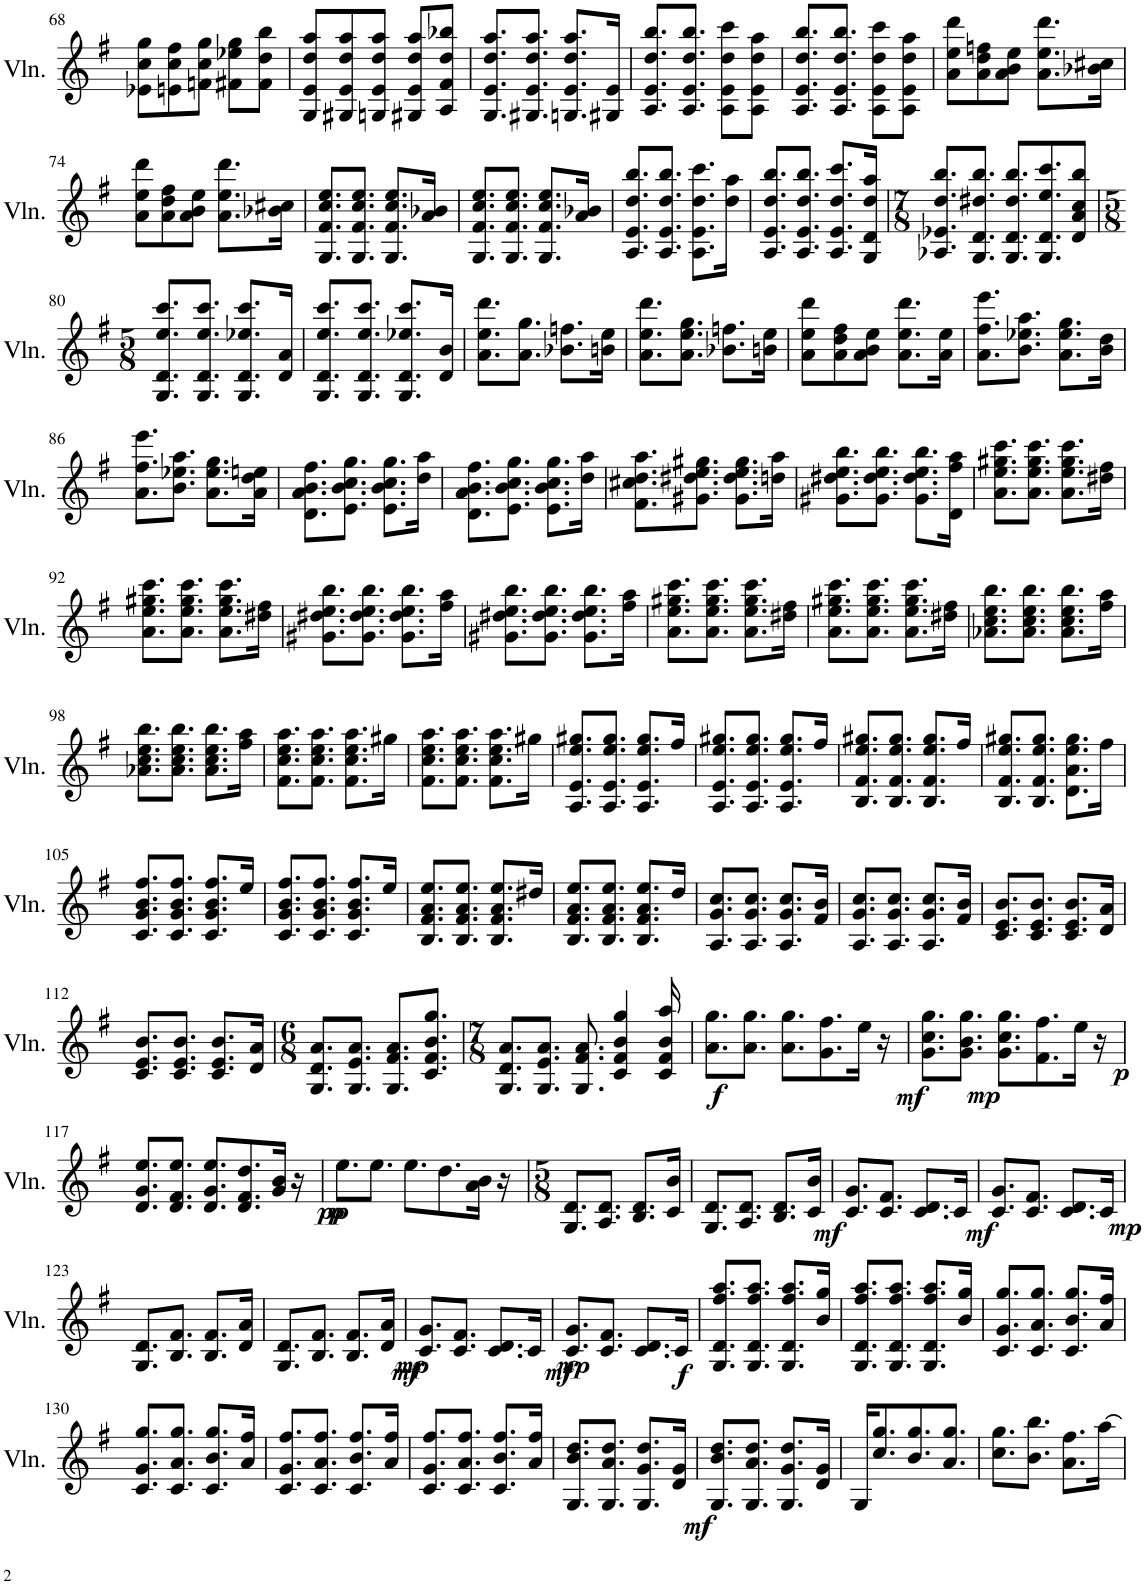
**kern	**dynam
*part1	*part1
*staff1	*staff1
*I"Violin	*
*I'Vln.	*
!!LO:PB:g=z
*clefG2	*
*k[f#]	*
*M5/8	*
=68	=68
8e-X\ 8cc\ 8gg\L	.
8en\ 8cc\ 8ff#\	.
8fn\ 8cc\ 8gg\J	.
8f#X\ 8ee-X\ 8gg\L	.
8f#\ 8dd\ 8bb\J	.
=69	=69
8G/ 8e/ 8dd/ 8aa/L	.
8G#X/ 8e/ 8dd/ 8aa/	.
8Gn/ 8e/ 8dd/ 8aa/J	.
8G#X/ 8e/ 8dd/ 8aa/L	.
8A/ 8f#/ 8dd/ 8bb-X/J	.
=70	=70
8.G/ 8.e/ 8.dd/ 8.aa/L	.
8.G#X/ 8.e/ 8.dd/ 8.aa/J	.
8.Gn/ 8.e/ 8.dd/ 8.aa/L	.
16G#X/ 16e/Jk	.
=71	=71
8.A/ 8.e/ 8.dd/ 8.bb/L	.
8.A/ 8.e/ 8.dd/ 8.bb/J	.
8A\ 8e\ 8dd\ 8ccc\L	.
8A\ 8e\ 8dd\ 8aa\J	.
=72	=72
8.A/ 8.e/ 8.dd/ 8.bb/L	.
8.A/ 8.e/ 8.dd/ 8.bb/J	.
8A\ 8e\ 8dd\ 8ccc\L	.
8A\ 8e\ 8dd\ 8aa\J	.
=73	=73
8a\ 8ee\ 8ddd\L	.
8a\ 8dd\ 8ffn\	.
8a\ 8b\ 8ee\J	.
8.a\ 8.ee\ 8.ddd\L	.
16b-X\ 16cc#X\Jk	.
!!LO:LB:g=z
=74	=74
8a\ 8ee\ 8ddd\L	.
8a\ 8dd\ 8ff#\	.
8a\ 8b\ 8ee\J	.
8.a\ 8.ee\ 8.ddd\L	.
16b-X\ 16cc#X\Jk	.
=75	=75
8.G/ 8.f#/ 8.cc/ 8.ee/L	.
8.G/ 8.f#/ 8.cc/ 8.ee/J	.
8.G/ 8.f#/ 8.cc/ 8.ee/L	.
16a/ 16b-X/Jk	.
=76	=76
8.G/ 8.f#/ 8.cc/ 8.ee/L	.
8.G/ 8.f#/ 8.cc/ 8.ee/J	.
8.G/ 8.f#/ 8.cc/ 8.ee/L	.
16a/ 16b-X/Jk	.
=77	=77
8.A/ 8.e/ 8.dd/ 8.bb/L	.
8.A/ 8.e/ 8.dd/ 8.bb/J	.
8.A\ 8.e\ 8.dd\ 8.ccc\L	.
16dd\ 16aa\Jk	.
=78	=78
8.A/ 8.e/ 8.dd/ 8.bb/L	.
8.A/ 8.e/ 8.dd/ 8.bb/J	.
8.A/ 8.e/ 8.dd/ 8.ccc/L	.
16G/ 16d/ 16dd/ 16aa/Jk	.
=79	=79
*M7/8	*
8.A-X/ 8.e-X/ 8.dd/ 8.bb/L	.
8.G/ 8.d/ 8.dd#X/ 8.bb/J	.
8.G/ 8.d/ 8.dd#/ 8.bb/L	.
8.G/ 8.d/ 8.ee/ 8.ccc/	.
8d/ 8a/ 8cc/ 8bb/J	.
!!LO:LB:g=z
=80	=80
*M5/8	*
8.G/ 8.d/ 8.ee/ 8.ccc/L	.
8.G/ 8.d/ 8.ee/ 8.ccc/J	.
8.G/ 8.d/ 8.ee-X/ 8.ccc/L	.
16d/ 16a/Jk	.
=81	=81
8.G/ 8.d/ 8.ee/ 8.ccc/L	.
8.G/ 8.d/ 8.ee/ 8.ccc/J	.
8.G/ 8.d/ 8.ee-X/ 8.ccc/L	.
16d/ 16b/Jk	.
=82	=82
8.a\ 8.ee\ 8.ddd\L	.
8.a\ 8.gg\J	.
8.b-X\ 8.ffn\L	.
16bn\ 16ee\Jk	.
=83	=83
8.a\ 8.ee\ 8.ddd\L	.
8.a\ 8.ee\ 8.gg\J	.
8.b-X\ 8.ffn\L	.
16bn\ 16ee\Jk	.
=84	=84
8a\ 8ee\ 8ddd\L	.
8a\ 8dd\ 8ff#\	.
8a\ 8b\ 8ee\J	.
8.a\ 8.ee\ 8.ddd\L	.
16a\ 16ee\Jk	.
=85	=85
8.a\ 8.ff#\ 8.eee\L	.
8.b\ 8.ee-X\ 8.aa\J	.
8.a\ 8.ee-\ 8.gg\L	.
16b\ 16dd\Jk	.
!!LO:LB:g=z
=86	=86
8.a\ 8.ff#\ 8.eee\L	.
8.b\ 8.ee-X\ 8.aa\J	.
8.a\ 8.ee-\ 8.gg\L	.
16a\ 16dd\ 16een\Jk	.
=87	=87
8.d\ 8.a\ 8.b\ 8.ff#\L	.
8.e\ 8.b\ 8.cc\ 8.gg\J	.
8.e\ 8.b\ 8.cc\ 8.gg\L	.
16dd\ 16aa\Jk	.
=88	=88
8.d\ 8.a\ 8.b\ 8.ff#\L	.
8.e\ 8.b\ 8.cc\ 8.gg\J	.
8.e\ 8.b\ 8.cc\ 8.gg\L	.
16dd\ 16aa\Jk	.
=89	=89
8.f#\ 8.cc#X\ 8.dd\ 8.aa\L	.
8.g#X\ 8.dd#X\ 8.ee\ 8.gg#X\J	.
8.g#\ 8.dd#\ 8.ee\ 8.gg#\L	.
16ddn\ 16aa\Jk	.
=90	=90
8.g#X\ 8.dd#X\ 8.ee\ 8.bb\L	.
8.g#\ 8.dd#\ 8.ee\ 8.bb\J	.
8.g#\ 8.dd#\ 8.ee\ 8.bb\L	.
16d\ 16ff#\ 16aa\Jk	.
=91	=91
8.a\ 8.ee\ 8.gg#X\ 8.ccc\L	.
8.a\ 8.ee\ 8.gg#\ 8.ccc\J	.
8.a\ 8.ee\ 8.gg#\ 8.ccc\L	.
16dd#X\ 16ff#\Jk	.
!!LO:LB:g=z
=92	=92
8.a\ 8.ee\ 8.gg#X\ 8.ccc\L	.
8.a\ 8.ee\ 8.gg#\ 8.ccc\J	.
8.a\ 8.ee\ 8.gg#\ 8.ccc\L	.
16dd#X\ 16ff#\Jk	.
=93	=93
8.g#X\ 8.dd#X\ 8.ee\ 8.bb\L	.
8.g#\ 8.dd#\ 8.ee\ 8.bb\J	.
8.g#\ 8.dd#\ 8.ee\ 8.bb\L	.
16ff#\ 16aa\Jk	.
=94	=94
8.g#X\ 8.dd#X\ 8.ee\ 8.bb\L	.
8.g#\ 8.dd#\ 8.ee\ 8.bb\J	.
8.g#\ 8.dd#\ 8.ee\ 8.bb\L	.
16ff#\ 16aa\Jk	.
=95	=95
8.a\ 8.ee\ 8.gg#X\ 8.ccc\L	.
8.a\ 8.ee\ 8.gg#\ 8.ccc\J	.
8.a\ 8.ee\ 8.gg#\ 8.ccc\L	.
16dd#X\ 16ff#\Jk	.
=96	=96
8.a\ 8.ee\ 8.gg#X\ 8.ccc\L	.
8.a\ 8.ee\ 8.gg#\ 8.ccc\J	.
8.a\ 8.ee\ 8.gg#\ 8.ccc\L	.
16dd#X\ 16ff#\Jk	.
=97	=97
8.a-X\ 8.cc\ 8.ee\ 8.bb\L	.
8.a-\ 8.cc\ 8.ee\ 8.bb\J	.
8.a-\ 8.cc\ 8.ee\ 8.bb\L	.
16ff#\ 16aa\Jk	.
!!LO:LB:g=z
=98	=98
8.a-X\ 8.cc\ 8.ee\ 8.bb\L	.
8.a-\ 8.cc\ 8.ee\ 8.bb\J	.
8.a-\ 8.cc\ 8.ee\ 8.bb\L	.
16ff#\ 16aa\Jk	.
=99	=99
8.f#\ 8.cc\ 8.ee\ 8.aa\L	.
8.f#\ 8.cc\ 8.ee\ 8.aa\J	.
8.f#\ 8.cc\ 8.ee\ 8.aa\L	.
16gg#X\Jk	.
=100	=100
8.f#\ 8.cc\ 8.ee\ 8.aa\L	.
8.f#\ 8.cc\ 8.ee\ 8.aa\J	.
8.f#\ 8.cc\ 8.ee\ 8.aa\L	.
16gg#X\Jk	.
=101	=101
8.A/ 8.e/ 8.ee/ 8.gg#X/L	.
8.A/ 8.e/ 8.ee/ 8.gg#/J	.
8.A/ 8.e/ 8.ee/ 8.gg#/L	.
16ff#/Jk	.
=102	=102
8.A/ 8.e/ 8.ee/ 8.gg#X/L	.
8.A/ 8.e/ 8.ee/ 8.gg#/J	.
8.A/ 8.e/ 8.ee/ 8.gg#/L	.
16ff#/Jk	.
=103	=103
8.B/ 8.f#/ 8.ee/ 8.gg#X/L	.
8.B/ 8.f#/ 8.ee/ 8.gg#/J	.
8.B/ 8.f#/ 8.ee/ 8.gg#/L	.
16ff#/Jk	.
=104	=104
8.B/ 8.f#/ 8.ee/ 8.gg#X/L	.
8.B/ 8.f#/ 8.ee/ 8.gg#/J	.
8.d\ 8.a\ 8.ee\ 8.gg#\L	.
16ff#\Jk	.
!!LO:LB:g=z
=105	=105
8.c/ 8.g/ 8.b/ 8.ff#/L	.
8.c/ 8.g/ 8.b/ 8.ff#/J	.
8.c/ 8.g/ 8.b/ 8.ff#/L	.
16ee/Jk	.
=106	=106
8.c/ 8.g/ 8.b/ 8.ff#/L	.
8.c/ 8.g/ 8.b/ 8.ff#/J	.
8.c/ 8.g/ 8.b/ 8.ff#/L	.
16ee/Jk	.
=107	=107
8.B/ 8.f#/ 8.a/ 8.ee/L	.
8.B/ 8.f#/ 8.a/ 8.ee/J	.
8.B/ 8.f#/ 8.a/ 8.ee/L	.
16dd#X/Jk	.
=108	=108
8.B/ 8.f#/ 8.a/ 8.ee/L	.
8.B/ 8.f#/ 8.a/ 8.ee/J	.
8.B/ 8.f#/ 8.a/ 8.ee/L	.
16dd/Jk	.
=109	=109
8.A/ 8.g/ 8.cc/L	.
8.A/ 8.g/ 8.cc/J	.
8.A/ 8.g/ 8.cc/L	.
16f#/ 16b/Jk	.
=110	=110
8.A/ 8.g/ 8.cc/L	.
8.A/ 8.g/ 8.cc/J	.
8.A/ 8.g/ 8.cc/L	.
16f#/ 16b/Jk	.
=111	=111
8.c/ 8.e/ 8.b/L	.
8.c/ 8.e/ 8.b/J	.
8.c/ 8.e/ 8.b/L	.
16d/ 16a/Jk	.
!!LO:LB:g=z
=112	=112
8.c/ 8.e/ 8.b/L	.
8.c/ 8.e/ 8.b/J	.
8.c/ 8.e/ 8.b/L	.
16d/ 16a/Jk	.
=113	=113
*M6/8	*
8.G/ 8.d/ 8.a/L	.
8.G/ 8.e/ 8.a/J	.
8.G/ 8.f#/ 8.a/L	.
8.c/ 8.f#/ 8.b/ 8.gg/J	.
=114	=114
*M7/8	*
8.G/ 8.d/ 8.a/L	.
8.G/ 8.e/ 8.a/J	.
8.G/ 8.f#/ 8.a/	.
4c/ 4f#/ 4b/ 4gg/	.
16c/ 16f#/ 16b/ 16aa/	.
=115	=115
!	!LO:DY:b
8.a\ 8.gg\L	f
8.a\ 8.gg\J	.
8.a\ 8.gg\L	.
8.g\ 8.ff#\	.
16ee\Jk	.
16r	.
=116	=116
!	!LO:DY:b
8.g\ 8.cc\ 8.gg\L	mf
8.g\ 8.b\ 8.gg\J	.
!	!LO:DY:b
8.g\ 8.cc\ 8.gg\L	mp
8.f#\ 8.ff#\	.
16ee\Jk	.
!	!LO:DY:b
16r	p
!!LO:LB:g=z
=117	=117
8.d/ 8.g/ 8.ee/L	.
8.d/ 8.f#/ 8.ee/J	.
8.d/ 8.g/ 8.ee/L	.
8.d/ 8.f#/ 8.dd/	.
16g/ 16b/Jk	.
16r	.
=118	=118
!	!LO:DY:b
!	!LO:DY:n=1:b
8.ee\L	p pp
8.ee\J	.
8.ee\L	.
8.dd\	.
16a\ 16b\Jk	.
16r	.
=119	=119
*M5/8	*
8.G/ 8.d/L	.
8.A/ 8.d/J	.
8.B/ 8.d/L	.
16c/ 16b/Jk	.
=120	=120
8.G/ 8.d/L	.
8.A/ 8.d/J	.
8.B/ 8.d/L	.
16c/ 16b/Jk	.
=121	=121
!	!LO:DY:b
8.c/ 8.g/L	mf
8.c/ 8.f#/J	.
8.c/ 8.d/L	.
16c/Jk	.
=122	=122
!	!LO:DY:b
8.c/ 8.g/L	mf
8.c/ 8.f#/J	.
8.c/ 8.d/L	.
!	!LO:DY:b
16c/Jk	mp
!!LO:LB:g=z
=123	=123
8.G/ 8.d/L	.
8.B/ 8.f#/J	.
8.B/ 8.f#/L	.
16d/ 16a/Jk	.
=124	=124
8.G/ 8.d/L	.
8.B/ 8.f#/J	.
8.B/ 8.f#/L	.
!	!LO:DY:b
16d/ 16a/Jk	mf
=125	=125
!	!LO:DY:b
8.c/ 8.g/L	mp
8.c/ 8.f#/J	.
8.c/ 8.d/L	.
16c/Jk	.
=126	=126
!	!LO:DY:b
!	!LO:DY:n=1:b
8.c/ 8.g/L	mp mf
8.c/ 8.f#/J	.
8.c/ 8.d/L	.
16c/Jk	.
=127	=127
!	!LO:DY:b
8.G/ 8.d/ 8.ff#/ 8.aa/L	f
8.G/ 8.d/ 8.ff#/ 8.aa/J	.
8.G/ 8.d/ 8.ff#/ 8.aa/L	.
16b/ 16gg/Jk	.
=128	=128
8.G/ 8.d/ 8.ff#/ 8.aa/L	.
8.G/ 8.d/ 8.ff#/ 8.aa/J	.
8.G/ 8.d/ 8.ff#/ 8.aa/L	.
16b/ 16gg/Jk	.
=129	=129
8.c/ 8.g/ 8.gg/L	.
8.c/ 8.a/ 8.gg/J	.
8.c/ 8.b/ 8.gg/L	.
16a/ 16ff#/Jk	.
!!LO:LB:g=z
=130	=130
8.c/ 8.g/ 8.gg/L	.
8.c/ 8.a/ 8.gg/J	.
8.c/ 8.b/ 8.gg/L	.
16a/ 16ff#/Jk	.
=131	=131
8.c/ 8.g/ 8.ff#/L	.
8.c/ 8.a/ 8.ff#/J	.
8.c/ 8.b/ 8.ff#/L	.
16a/ 16ff#/Jk	.
=132	=132
8.c/ 8.g/ 8.ff#/L	.
8.c/ 8.a/ 8.ff#/J	.
8.c/ 8.b/ 8.ff#/L	.
16a/ 16ff#/Jk	.
=133	=133
8.G/ 8.b/ 8.dd/L	.
8.G/ 8.a/ 8.dd/J	.
8.G/ 8.g/ 8.dd/L	.
!	!LO:DY:b
16d/ 16g/Jk	mf
=134	=134
8.G/ 8.b/ 8.dd/L	.
8.G/ 8.a/ 8.dd/J	.
8.G/ 8.g/ 8.dd/L	.
16d/ 16g/Jk	.
=135	=135
16G/KL	.
8.cc/ 8.gg/	.
8.b/ 8.gg/	.
8.a/ 8.gg/J	.
=136	=136
8.cc\ 8.gg\L	.
8.b\ 8.bb\J	.
8.a\ 8.ff#\L	.
[16aa\Jk	.
=	=
*-	*-
